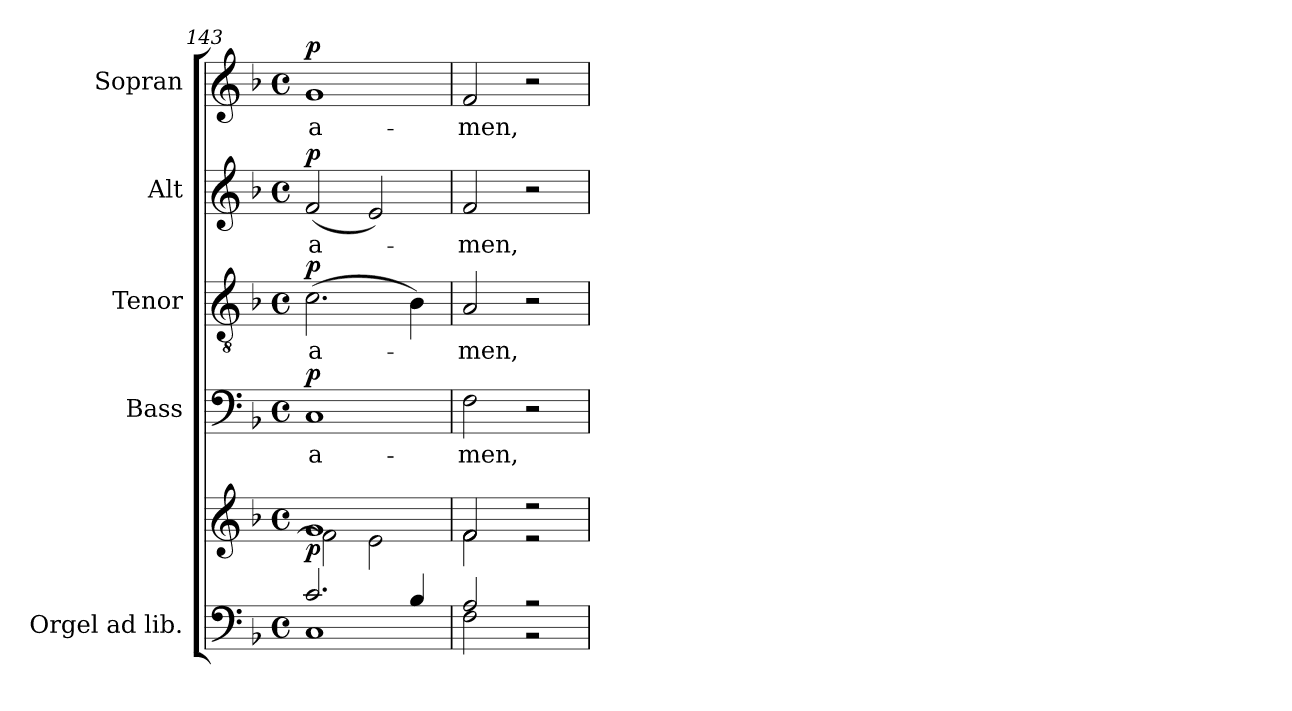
**kern	**kern	**dynam	**kern	**text	**dynam	**kern	**text	**dynam	**kern	**text	**dynam	**kern	**text	**dynam
*part5	*part5	*part5	*part4	*part4	*part4	*part3	*part3	*part3	*part2	*part2	*part2	*part1	*part1	*part1
*staff6	*staff5	*staff5/6	*staff4	*staff4	*staff4	*staff3	*staff3	*staff3	*staff2	*staff2	*staff2	*staff1	*staff1	*staff1
*I"Orgel ad lib.	*	*	*I"Bass	*	*	*I"Tenor	*	*	*I"Alt	*	*	*I"Sopran	*	*
*	*	*	*I'B.	*	*	*I'T.	*	*	*I'A.	*	*	*I'S.	*	*
*clefF4	*clefG2	*	*clefF4	*	*	*clefGv2	*	*	*clefG2	*	*	*clefG2	*	*
*k[b-]	*k[b-]	*	*k[b-]	*	*	*k[b-]	*	*	*k[b-]	*	*	*k[b-]	*	*
*F:	*F:	*	*F:	*	*	*F:	*	*	*F:	*	*	*F:	*	*
*M4/4	*M4/4	*	*M4/4	*	*	*M4/4	*	*	*M4/4	*	*	*M4/4	*	*
*met(c)	*met(c)	*	*met(c)	*	*	*met(c)	*	*	*met(c)	*	*	*met(c)	*	*
=143	=143	=143	=143	=143	=143	=143	=143	=143	=143	=143	=143	=143	=143	=143
*^	*^	*	*	*	*	*	*	*	*	*	*	*	*	*
!	!	!	!	!LO:DY:b	!	!LO:LY:b	!LO:DY:a	!	!LO:LY:b	!LO:DY:a	!	!LO:LY:b	!LO:DY:a	!	!LO:LY:b	!LO:DY:a
2.c/	1C	1g	2f\]	p	1C	a-	p	(>2.c\	a-	p	(<2f/	a-	p	1g	a-	p
.	.	.	2e\	.	.	.	.	.	.	.	2e/)	.	.	.	.	.
4B-/	.	.	.	.	.	.	.	4B-\)	.	.	.	.	.	.	.	.
=144	=144	=144	=144	=144	=144	=144	=144	=144	=144	=144	=144	=144	=144	=144	=144	=144
!	!	!	!	!	!	!LO:LY:b	!	!	!LO:LY:b	!	!	!LO:LY:b	!	!	!LO:LY:b	!
2A/	2F\	2f/	2f\	.	2F\	-men,	.	2A/	-men,	.	2f/	-men,	.	2f/	-men,	.
2r	2r	2r	2r	.	2r	.	.	2r	.	.	2r	.	.	2r	.	.
*v	*v	*	*	*	*	*	*	*	*	*	*	*	*	*	*	*
*	*v	*v	*	*	*	*	*	*	*	*	*	*	*	*	*
=	=	=	=	=	=	=	=	=	=	=	=	=	=	=
*-	*-	*-	*-	*-	*-	*-	*-	*-	*-	*-	*-	*-	*-	*-
